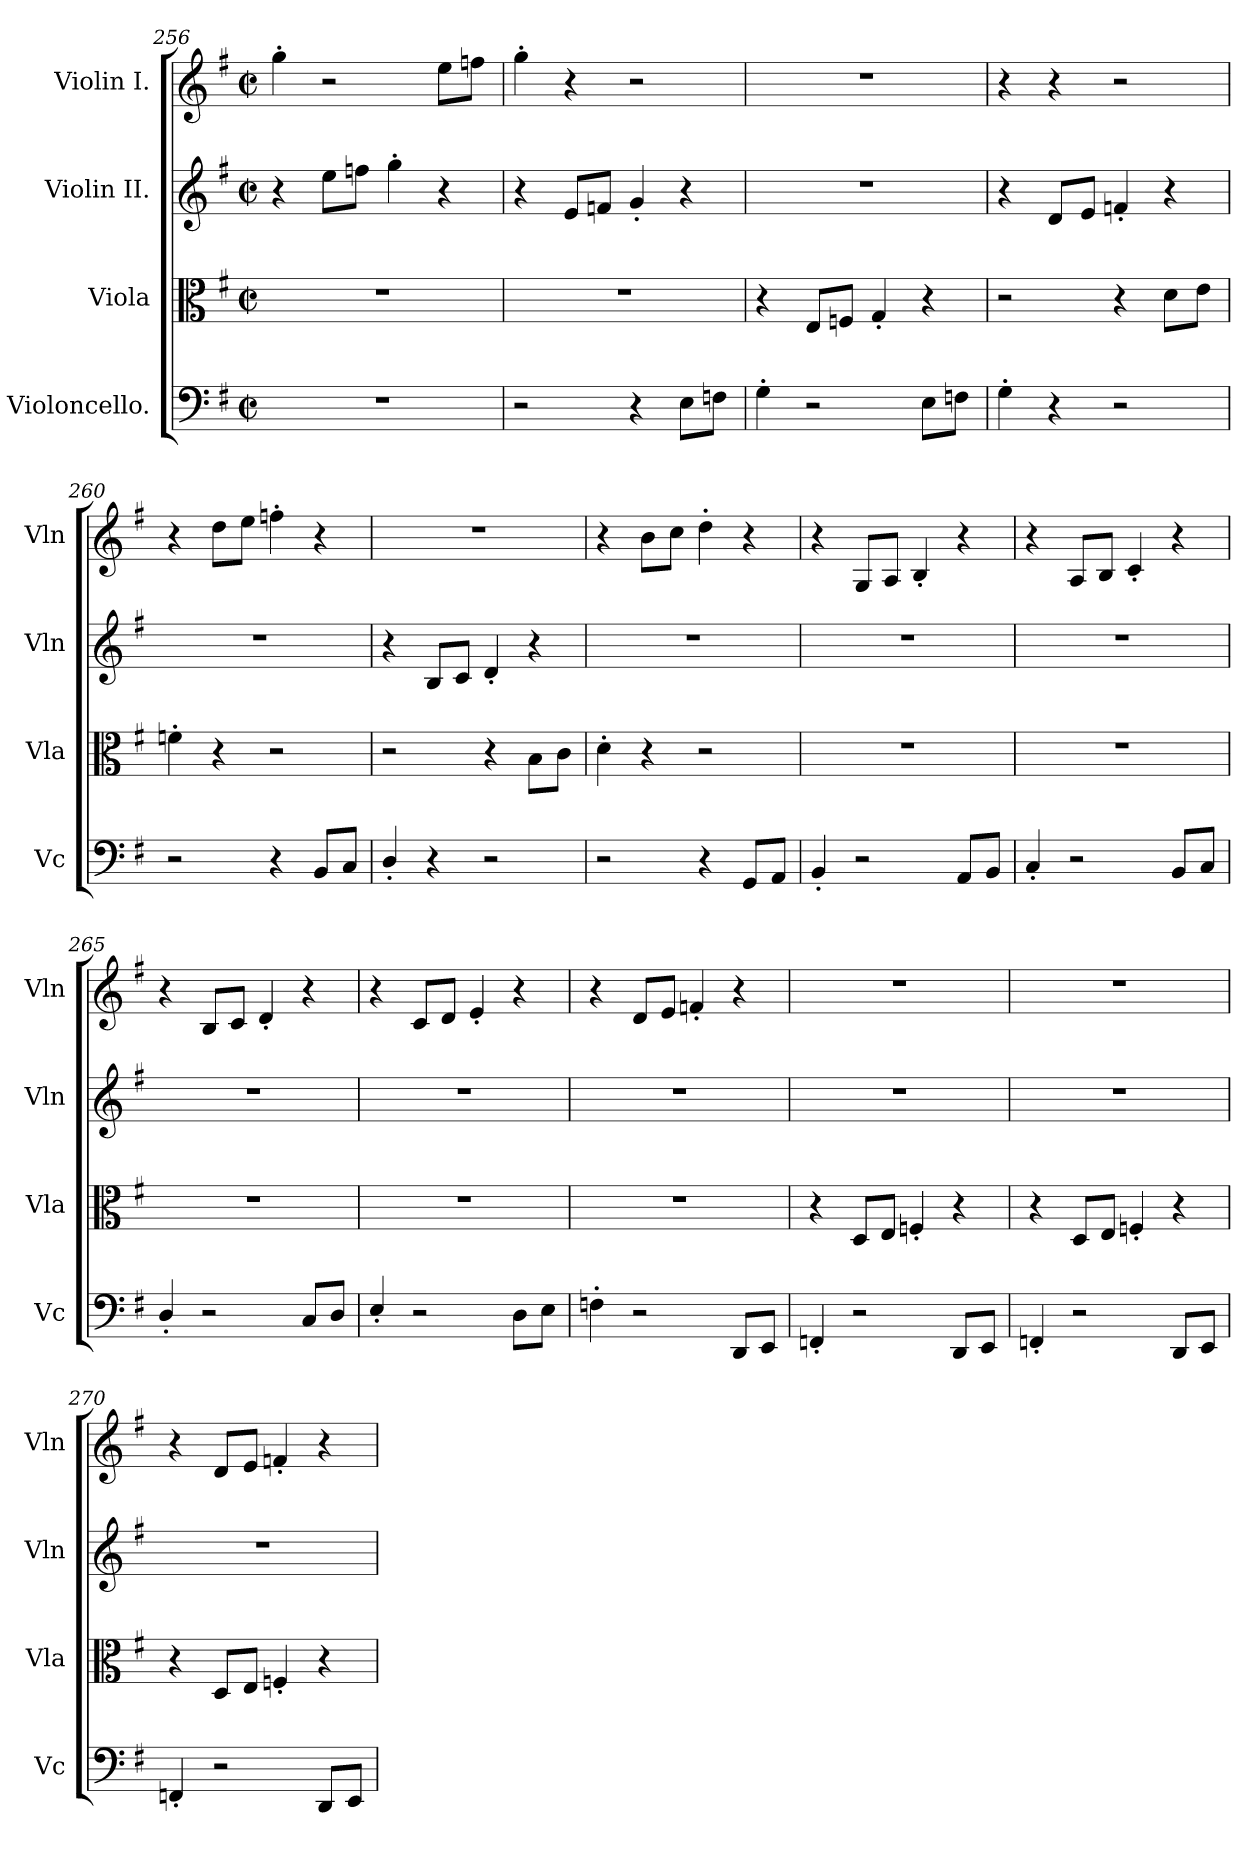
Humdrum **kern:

**kern	**kern	**kern	**kern
*part4	*part3	*part2	*part1
*staff4	*staff3	*staff2	*staff1
*I"Violoncello.	*I"Viola	*I"Violin II.	*I"Violin I.
*I'Vc	*I'Vla	*I'Vln	*I'Vln
*clefF4	*clefC3	*clefG2	*clefG2
*k[f#]	*k[f#]	*k[f#]	*k[f#]
*M2/2	*M2/2	*M2/2	*M2/2
*met(c|)	*met(c|)	*met(c|)	*met(c|)
=256	=256	=256	=256
1r	1r	4r	4gg'\
.	.	8ee\L	2r
.	.	8ffn\J	.
.	.	4gg'\	.
.	.	4r	8ee\L
.	.	.	8ffn\J
=257	=257	=257	=257
2r	1r	4r	4gg'\
.	.	8e/L	4r
.	.	8fn/J	.
4r	.	4g'/	2r
8E\L	.	4r	.
8Fn\J	.	.	.
=258	=258	=258	=258
4G'\	4r	1r	1r
2r	8E/L	.	.
.	8Fn/J	.	.
.	4G'/	.	.
8E\L	4r	.	.
8Fn\J	.	.	.
!!LO:LB:g=z
=259	=259	=259	=259
4G'\	2r	4r	4r
4r	.	8d/L	4r
.	.	8e/J	.
2r	4r	4fn'/	2r
.	8d\L	4r	.
.	8e\J	.	.
=260	=260	=260	=260
2r	4fn'\	1r	4r
.	4r	.	8dd\L
.	.	.	8ee\J
4r	2r	.	4ffn'\
8BB/L	.	.	4r
8C/J	.	.	.
=261	=261	=261	=261
4D'/	2r	4r	1r
4r	.	8B/L	.
.	.	8c/J	.
2r	4r	4d'/	.
.	8B\L	4r	.
.	8c\J	.	.
=262	=262	=262	=262
2r	4d'\	1r	4r
.	4r	.	8b\L
.	.	.	8cc\J
4r	2r	.	4dd'\
8GG/L	.	.	4r
8AA/J	.	.	.
=263	=263	=263	=263
4BB'/	1r	1r	4r
2r	.	.	8G/L
.	.	.	8A/J
.	.	.	4B'/
8AA/L	.	.	4r
8BB/J	.	.	.
!!LO:LB:g=z
=264	=264	=264	=264
4C'/	1r	1r	4r
2r	.	.	8A/L
.	.	.	8B/J
.	.	.	4c'/
8BB/L	.	.	4r
8C/J	.	.	.
=265	=265	=265	=265
4D'/	1r	1r	4r
2r	.	.	8B/L
.	.	.	8c/J
.	.	.	4d'/
8C/L	.	.	4r
8D/J	.	.	.
=266	=266	=266	=266
4E'/	1r	1r	4r
2r	.	.	8c/L
.	.	.	8d/J
.	.	.	4e'/
8D\L	.	.	4r
8E\J	.	.	.
=267	=267	=267	=267
4Fn'\	1r	1r	4r
2r	.	.	8d/L
.	.	.	8e/J
.	.	.	4fn'/
8DD/L	.	.	4r
8EE/J	.	.	.
=268	=268	=268	=268
4FFn'/	4r	1r	1r
2r	8D/L	.	.
.	8E/J	.	.
.	4Fn'/	.	.
8DD/L	4r	.	.
8EE/J	.	.	.
!!LO:PB:g=z
=269	=269	=269	=269
4FFn'/	4r	1r	1r
2r	8D/L	.	.
.	8E/J	.	.
.	4Fn'/	.	.
8DD/L	4r	.	.
8EE/J	.	.	.
=270	=270	=270	=270
4FFn'/	4r	1r	4r
2r	8D/L	.	8d/L
.	8E/J	.	8e/J
.	4Fn'/	.	4fn'/
8DD/L	4r	.	4r
8EE/J	.	.	.
=	=	=	=
*-	*-	*-	*-
